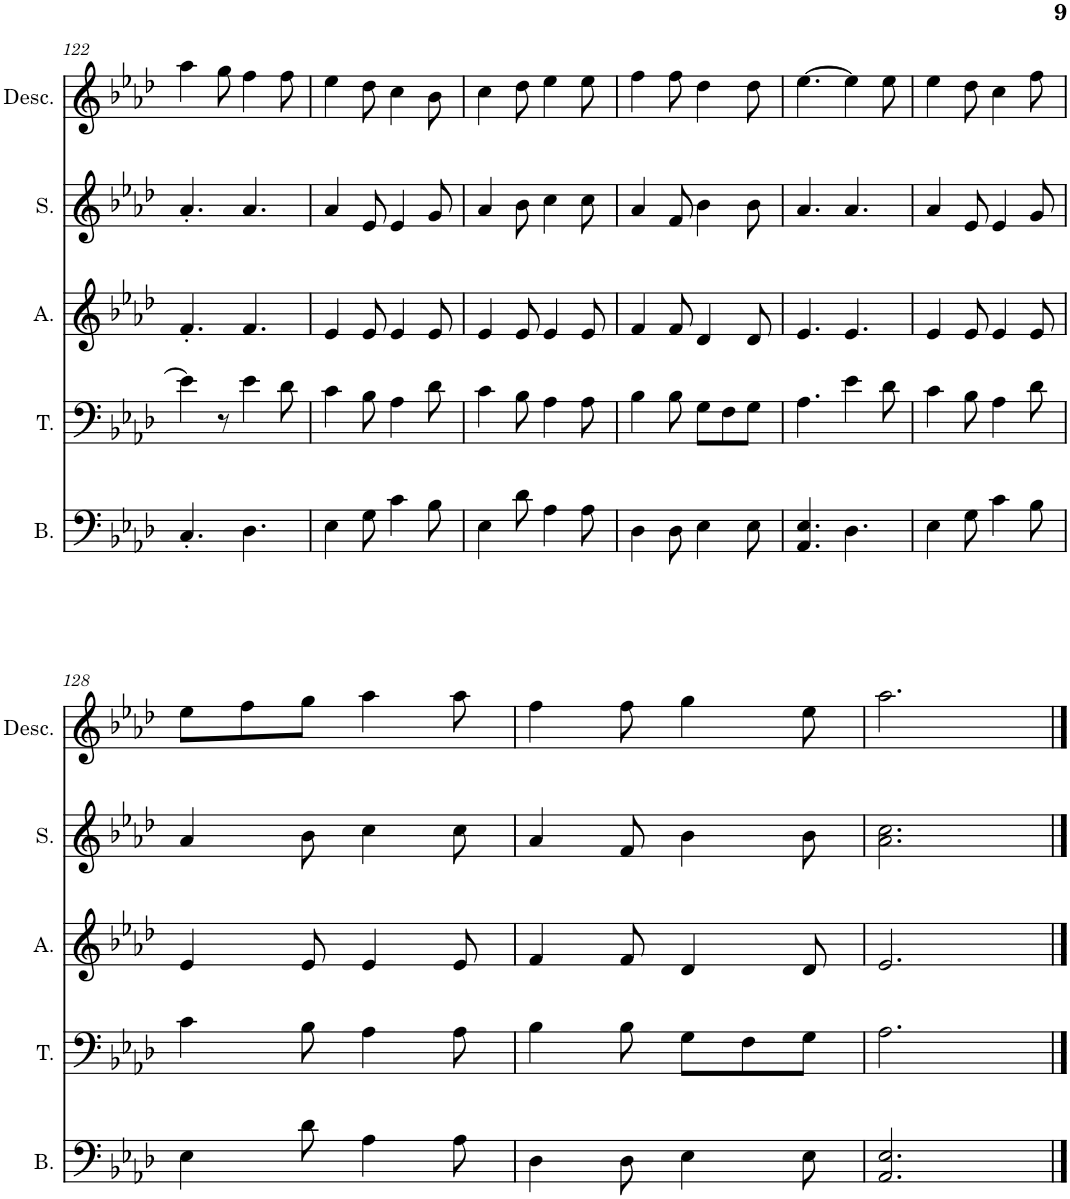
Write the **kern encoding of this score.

**kern	**kern	**kern	**kern	**kern
*part5	*part4	*part3	*part2	*part1
*staff5	*staff4	*staff3	*staff2	*staff1
*I"Bass	*I"Tenor	*I"Alto	*I"Soprano	*I"Desc.
*I'B.	*I'T.	*I'A.	*I'S.	*I'Desc.
!!LO:PB:g=z
*clefF4	*clefF4	*clefG2	*clefG2	*clefG2
*k[b-e-a-d-]	*k[b-e-a-d-]	*k[b-e-a-d-]	*k[b-e-a-d-]	*k[b-e-a-d-]
*M6/8	*M6/8	*M6/8	*M6/8	*M6/8
=122	=122	=122	=122	=122
4.C'/	4e-\]	4.f'/	4.a-'/	4aa-\
.	8r	.	.	8gg\
4.D-\	4e-\	4.f/	4.a-/	4ff\
.	8d-\	.	.	8ff\
=123	=123	=123	=123	=123
4E-\	4c\	4e-/	4a-/	4ee-\
8G\	8B-\	8e-/	8e-/	8dd-\
4c\	4A-\	4e-/	4e-/	4cc\
8B-\	8d-\	8e-/	8g/	8b-\
=124	=124	=124	=124	=124
4E-\	4c\	4e-/	4a-/	4cc\
8d-\	8B-\	8e-/	8b-\	8dd-\
4A-\	4A-\	4e-/	4cc\	4ee-\
8A-\	8A-\	8e-/	8cc\	8ee-\
=125	=125	=125	=125	=125
4D-\	4B-\	4f/	4a-/	4ff\
8D-\	8B-\	8f/	8f/	8ff\
4E-\	8G\L	4d-/	4b-\	4dd-\
.	8F\	.	.	.
8E-\	8G\J	8d-/	8b-\	8dd-\
=126	=126	=126	=126	=126
4.AA-/ 4.E-/	4.A-\	4.e-/	4.a-/	[4.ee-\
4.D-\	4e-\	4.e-/	4.a-/	4ee-\]
.	8d-\	.	.	8ee-\
=127	=127	=127	=127	=127
4E-\	4c\	4e-/	4a-/	4ee-\
8G\	8B-\	8e-/	8e-/	8dd-\
4c\	4A-\	4e-/	4e-/	4cc\
8B-\	8d-\	8e-/	8g/	8ff\
!!LO:LB:g=z
=128	=128	=128	=128	=128
4E-\	4c\	4e-/	4a-/	8ee-\L
.	.	.	.	8ff\
8d-\	8B-\	8e-/	8b-\	8gg\J
4A-\	4A-\	4e-/	4cc\	4aa-\
8A-\	8A-\	8e-/	8cc\	8aa-\
=129	=129	=129	=129	=129
*	*	*	*	*MM120
4D-\	4B-\	4f/	4a-/	4ff\
8D-\	8B-\	8f/	8f/	8ff\
*	*	*	*	*MM100
4E-\	8G\L	4d-/	4b-\	4gg\
.	8F\	.	.	.
8E-\	8G\J	8d-/	8b-\	8ee-\
=130	=130	=130	=130	=130
2.AA-/ 2.E-/	2.A-\	2.e-/	2.a-\ 2.cc\	2.aa-\
==	==	==	==	==
*-	*-	*-	*-	*-
